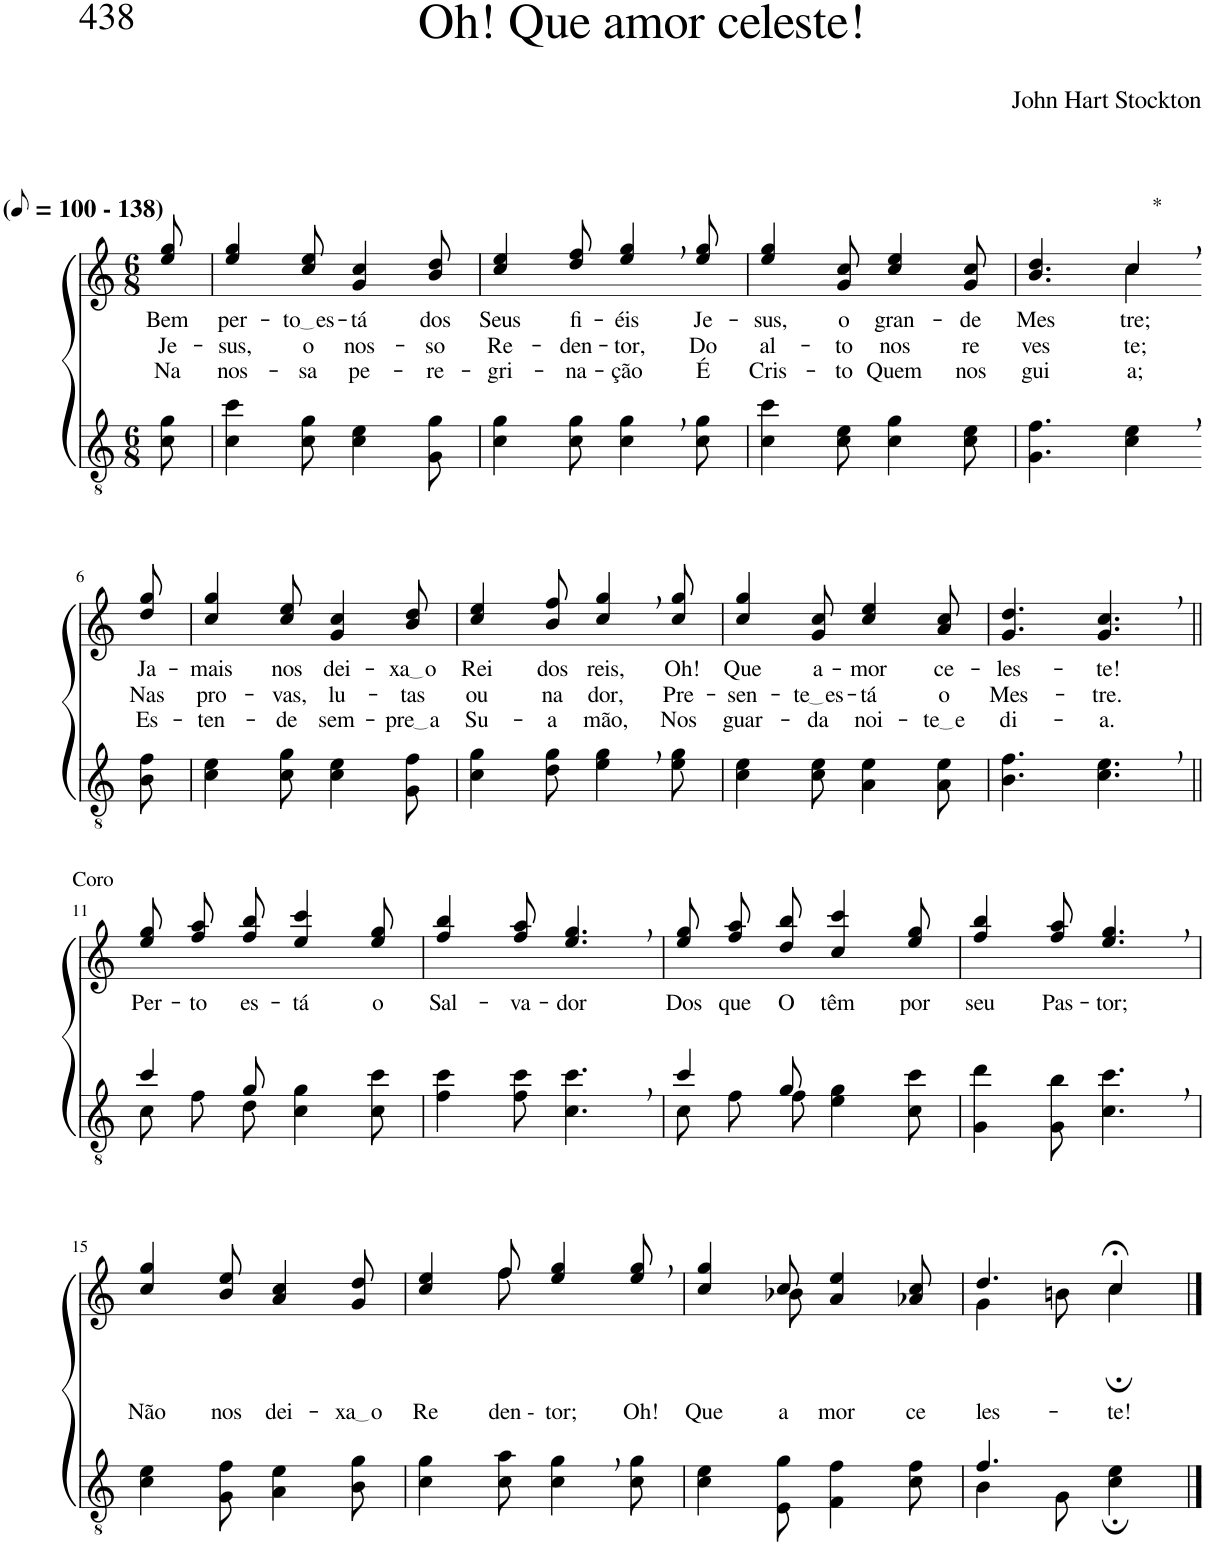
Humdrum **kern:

**kern	**kern	**text	**text	**text
*part2	*part1	*part1	*part1	*part1
*staff2	*staff1	*staff1	*staff1	*staff1
*I"Parte III e IV	*I"Parte I e II	*	*	*
*clefGv2	*clefG2	*	*	*
*Trd5c9	*Trd5c9	*	*	*
*k[]	*k[]	*	*	*
*M6/8	*M6/8	*	*	*
*MM50	*MM50	*	*	*
=1	=1	=1	=1	=1
!	!LO:TX:a:B:t=(	!	!	!
!	!LO:TX:a:B:t=- 138)	!	!	!
!	!	!LO:LY:b	!LO:LY:b	!LO:LY:b
8c\ 8g\	8ee/ 8gg/	Bem	Je-	Na
=2	=2	=2	=2	=2
!	!	!LO:LY:b	!LO:LY:b	!LO:LY:b
4c\ 4cc\	4ee/ 4gg/	per-	-sus,	nos-
!	!	!LO:LY:b	!LO:LY:b	!LO:LY:b
8c\ 8g\	8cc/ 8ee/	to es	o	-sa
!	!	!LO:LY:b	!LO:LY:b	!LO:LY:b
4c\ 4e\	4g/ 4cc/	-tá	nos-	pe-
!	!	!LO:LY:b	!LO:LY:b	!LO:LY:b
8G\ 8g\	8b/ 8dd/	dos	-so	-re-
=3	=3	=3	=3	=3
!	!	!LO:LY:b	!LO:LY:b	!LO:LY:b
4c\ 4g\	4cc/ 4ee/	Seus	Re-	-gri-
!	!	!LO:LY:b	!LO:LY:b	!LO:LY:b
8c\ 8g\	8dd/ 8ff/	fi-	-den-	-na-
!	!	!LO:LY:b	!LO:LY:b	!LO:LY:b
4c\, 4g\,	4ee/, 4gg/,	-éis	-tor,	-ção
!	!	!LO:LY:b	!LO:LY:b	!LO:LY:b
8c\ 8g\	8ee/ 8gg/	Je-	Do	É
=4	=4	=4	=4	=4
!	!	!LO:LY:b	!LO:LY:b	!LO:LY:b
4c\ 4cc\	4ee/ 4gg/	-sus,	al-	Cris-
!	!	!LO:LY:b	!LO:LY:b	!LO:LY:b
8c\ 8e\	8g/ 8cc/	o	-to	-to
!	!	!LO:LY:b	!LO:LY:b	!LO:LY:b
4c\ 4g\	4cc/ 4ee/	gran-	nos	Quem
!	!	!LO:LY:b	!LO:LY:b	!LO:LY:b
8c\ 8e\	8g/ 8cc/	-de	re-	nos
=5	=5	=5	=5	=5
*	*^	*	*	*
!	!	!	!LO:LY:b	!LO:LY:b	!LO:LY:b
4.G\ 4.f\	4.ryy	4.b/ 4.dd/	Mes-	-ves-	gui-
!	!LO:TX:a:t=*	!	!	!	!
!	!	!	!LO:LY:b	!LO:LY:b	!LO:LY:b
4c\, 4e\,	4cc,\	4cc/	-tre;	-te;	-a;
!!LO:LB:g=z
=6-	=6-	=6-	=6-	=6-	=6-
!	!	!	!LO:LY:b	!LO:LY:b	!LO:LY:b
*	*v	*v	*	*	*
8B\ 8f\	8dd/ 8gg/	Ja-	Nas	Es-
=7	=7	=7	=7	=7
!	!	!LO:LY:b	!LO:LY:b	!LO:LY:b
4c\ 4e\	4cc/ 4gg/	-mais	pro-	-ten-
!	!	!LO:LY:b	!LO:LY:b	!LO:LY:b
8c\ 8g\	8cc/ 8ee/	nos	-vas,	-de
!	!	!LO:LY:b	!LO:LY:b	!LO:LY:b
4c\ 4e\	4g/ 4cc/	dei-	lu-	sem-
!	!	!LO:LY:b	!LO:LY:b	!LO:LY:b
8G\ 8f\	8b/ 8dd/	xa o	-tas	pre a
=8	=8	=8	=8	=8
!	!	!LO:LY:b	!LO:LY:b	!LO:LY:b
4c\ 4g\	4cc/ 4ee/	Rei	ou	Su-
!	!	!LO:LY:b	!LO:LY:b	!LO:LY:b
8d\ 8g\	8b/ 8ff/	dos	na	-a
!	!	!LO:LY:b	!LO:LY:b	!LO:LY:b
4e\, 4g\,	4cc/, 4gg/,	reis,	dor,	mão,
!	!	!LO:LY:b	!LO:LY:b	!LO:LY:b
8e\ 8g\	8cc/ 8gg/	Oh!	Pre-	Nos
=9	=9	=9	=9	=9
!	!	!LO:LY:b	!LO:LY:b	!LO:LY:b
4c\ 4e\	4cc/ 4gg/	Que	-sen-	guar-
!	!	!LO:LY:b	!LO:LY:b	!LO:LY:b
8c\ 8e\	8g/ 8cc/	a-	te es	-da
!	!	!LO:LY:b	!LO:LY:b	!LO:LY:b
4A\ 4e\	4cc/ 4ee/	-mor	-tá	noi-
!	!	!LO:LY:b	!LO:LY:b	!LO:LY:b
8A\ 8e\	8a/ 8cc/	ce-	o	te e
=10	=10	=10	=10	=10
!	!	!LO:LY:b	!LO:LY:b	!LO:LY:b
4.B\ 4.f\	4.g/ 4.dd/	-les-	Mes-	di-
!	!	!LO:LY:b	!LO:LY:b	!LO:LY:b
4.c\, 4.e\,	4.g/, 4.cc/,	-te!	-tre.	-a.
!!LO:LB:g=z
=11||	=11||	=11||	=11||	=11||
*^	*	*	*	*
!	!	!LO:TX:a:t=Coro	!	!	!
!	!	!	!LO:LY:b	!	!
4cc/	8c\L	8ee\ 8gg\L	Per-	.	.
!	!	!	!LO:LY:b	!	!
.	8f\	8ff\ 8aa\	-to	.	.
!	!	!	!LO:LY:b	!	!
8g/	8d\J	8ff\ 8bb\J	es-	.	.
!	!	!	!LO:LY:b	!	!
4.ryy	4c\ 4g\	4ee/ 4ccc/	-tá	.	.
!	!	!	!LO:LY:b	!	!
.	8c\ 8cc\	8ee/ 8gg/	o	.	.
=12	=12	=12	=12	=12	=12
!	!	!	!LO:LY:b	!	!
*v	*v	*	*	*	*
4f\ 4cc\	4ff/ 4bb/	Sal-	.	.
!	!	!LO:LY:b	!	!
8f\ 8cc\	8ff/ 8aa/	-va-	.	.
!	!	!LO:LY:b	!	!
4.c\, 4.cc\,	4.ee/, 4.gg/,	-dor	.	.
=13	=13	=13	=13	=13
*^	*	*	*	*
!	!	!	!LO:LY:b	!	!
4cc/	8c\L	8ee\ 8gg\L	Dos	.	.
!	!	!	!LO:LY:b	!	!
.	8f\	8ff\ 8aa\	que	.	.
!	!	!	!LO:LY:b	!	!
8g/	8f\J	8dd\ 8bb\J	O	.	.
!	!	!	!LO:LY:b	!	!
4.ryy	4e\ 4g\	4cc/ 4ccc/	têm	.	.
!	!	!	!LO:LY:b	!	!
.	8c\ 8cc\	8ee/ 8gg/	por	.	.
=14	=14	=14	=14	=14	=14
!	!	!	!LO:LY:b	!	!
*v	*v	*	*	*	*
4G\ 4dd\	4ff/ 4bb/	seu	.	.
!	!	!LO:LY:b	!	!
8G\ 8b\	8ff/ 8aa/	Pas-	.	.
!	!	!LO:LY:b	!	!
4.c\, 4.cc\,	4.ee/, 4.gg/,	-tor;	.	.
!!LO:LB:g=z
=15	=15	=15	=15	=15
!	!	!LO:LY:b	!	!
4c\ 4e\	4cc/ 4gg/	Não	.	.
!	!	!LO:LY:b	!	!
8G\ 8f\	8b/ 8ee/	nos	.	.
!	!	!LO:LY:b	!	!
4A\ 4e\	4a/ 4cc/	dei-	.	.
!	!	!LO:LY:b	!	!
8B\ 8g\	8g/ 8dd/	xa o	.	.
=16	=16	=16	=16	=16
*	*^	*	*	*
!	!	!	!LO:LY:b	!	!
4c\ 4g\	4ryy	4cc/ 4ee/	Re-	.	.
!	!	!	!LO:LY:b	!	!
8c\ 8a\	8ff\	8ff/	-den --	.	.
!	!	!	!LO:LY:b	!	!
4c\, 4g\,	4.ryy	4ee/ 4gg/	-tor;	.	.
!	!	!	!LO:LY:b	!	!
8c\ 8g\	.	8ee/ 8gg/	Oh!	.	.
=17	=17	=17	=17	=17	=17
!	!	!	!LO:LY:b	!	!
4c\ 4e\	4cc/ 4gg/	4ryy	-Que	.	.
!	!	!	!LO:LY:b	!	!
8E\ 8g\	8cc/	8b-X\	a-	.	.
!	!	!	!LO:LY:b	!	!
4F\ 4f\	4a/ 4ee/	4.ryy	-mor	.	.
!	!	!	!LO:LY:b	!	!
8c\ 8f\	8a-X/ 8cc/	.	ce-	.	.
=18	=18	=18	=18	=18	=18
*^	*	*	*	*	*
!	!	!	!	!LO:LY:b	!	!
4.f/	4B\	4.dd/	4g\	-les-	.	.
.	8G\	.	8bn\	.	.	.
!	!	!	!	!LO:LY:b	!	!
4ryy	4c\; 4e\;	4cc;</	4cc;\	te!	.	.
*v	*v	*	*	*	*	*
*	*v	*v	*	*	*
==	==	==	==	==
*-	*-	*-	*-	*-
